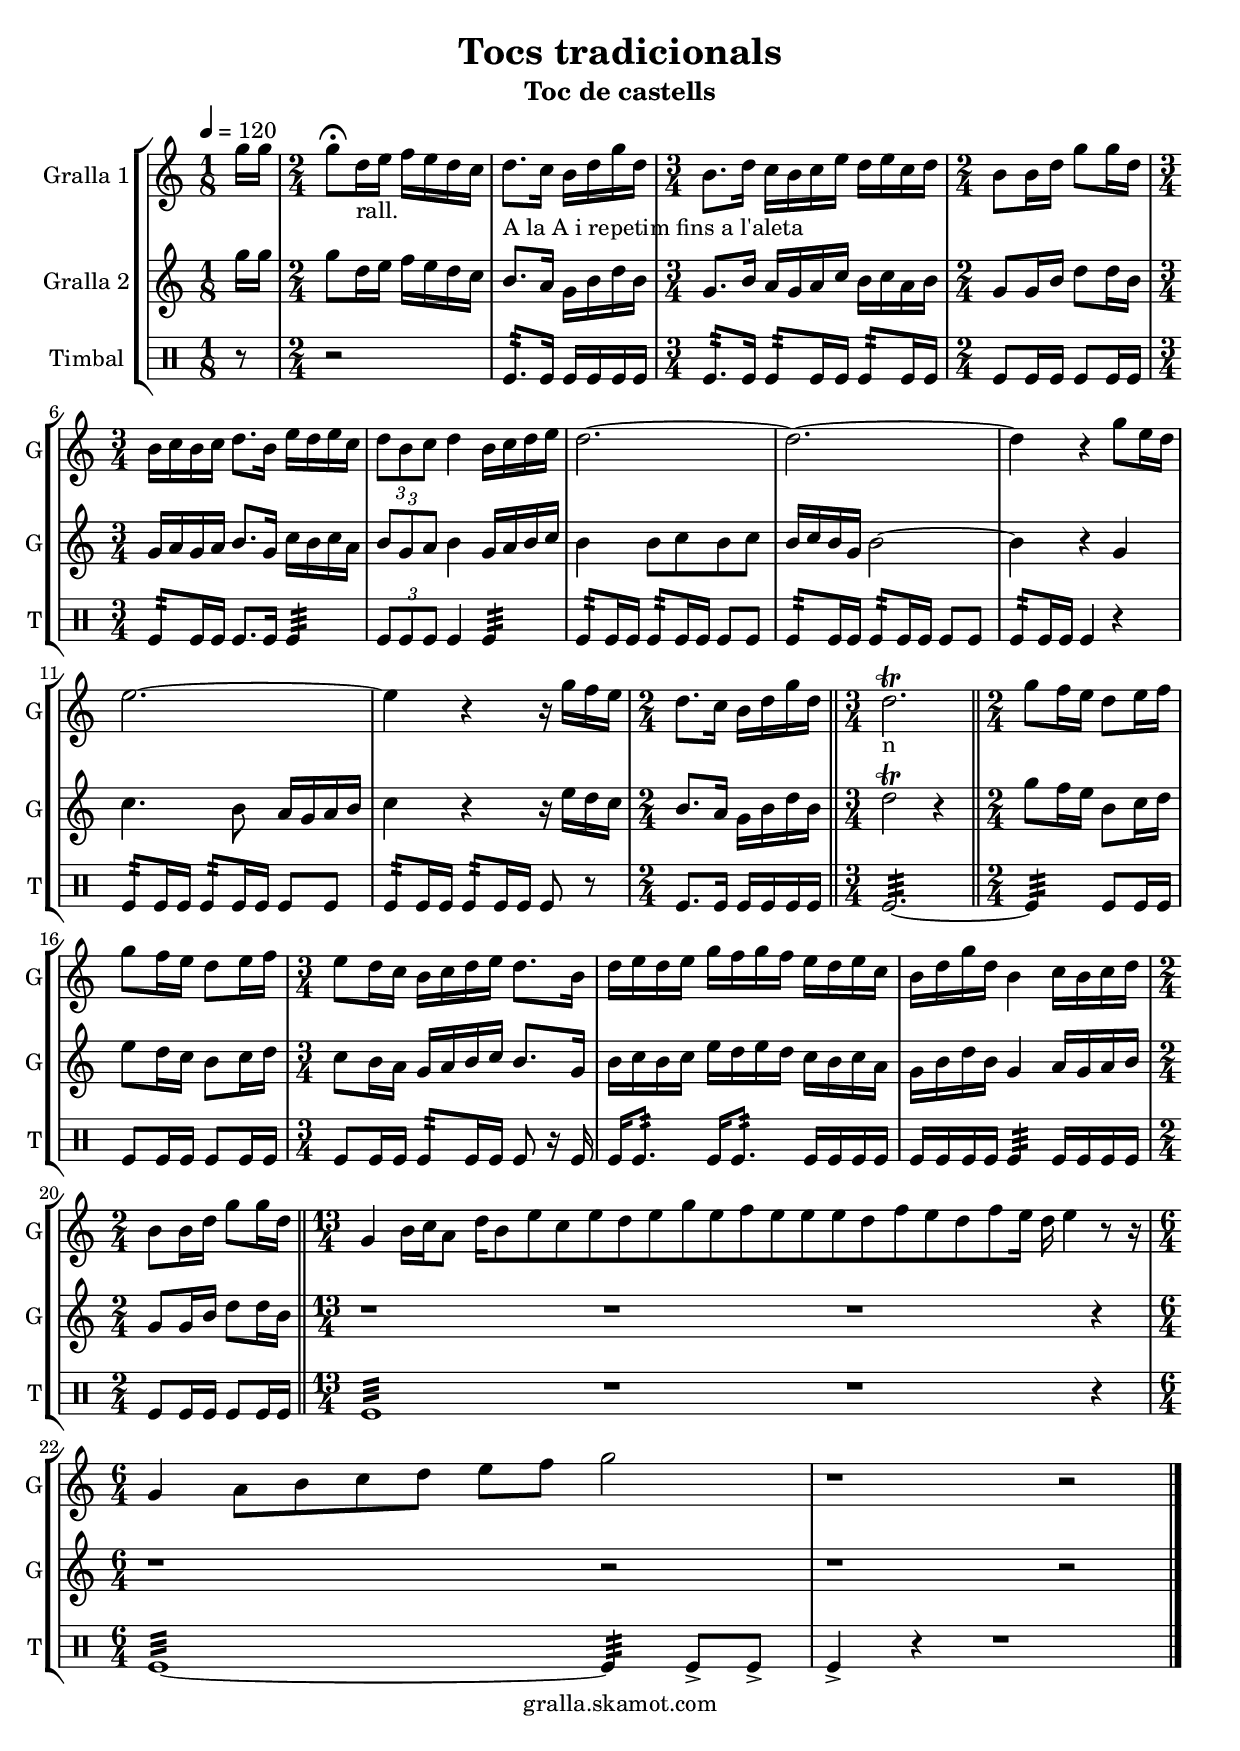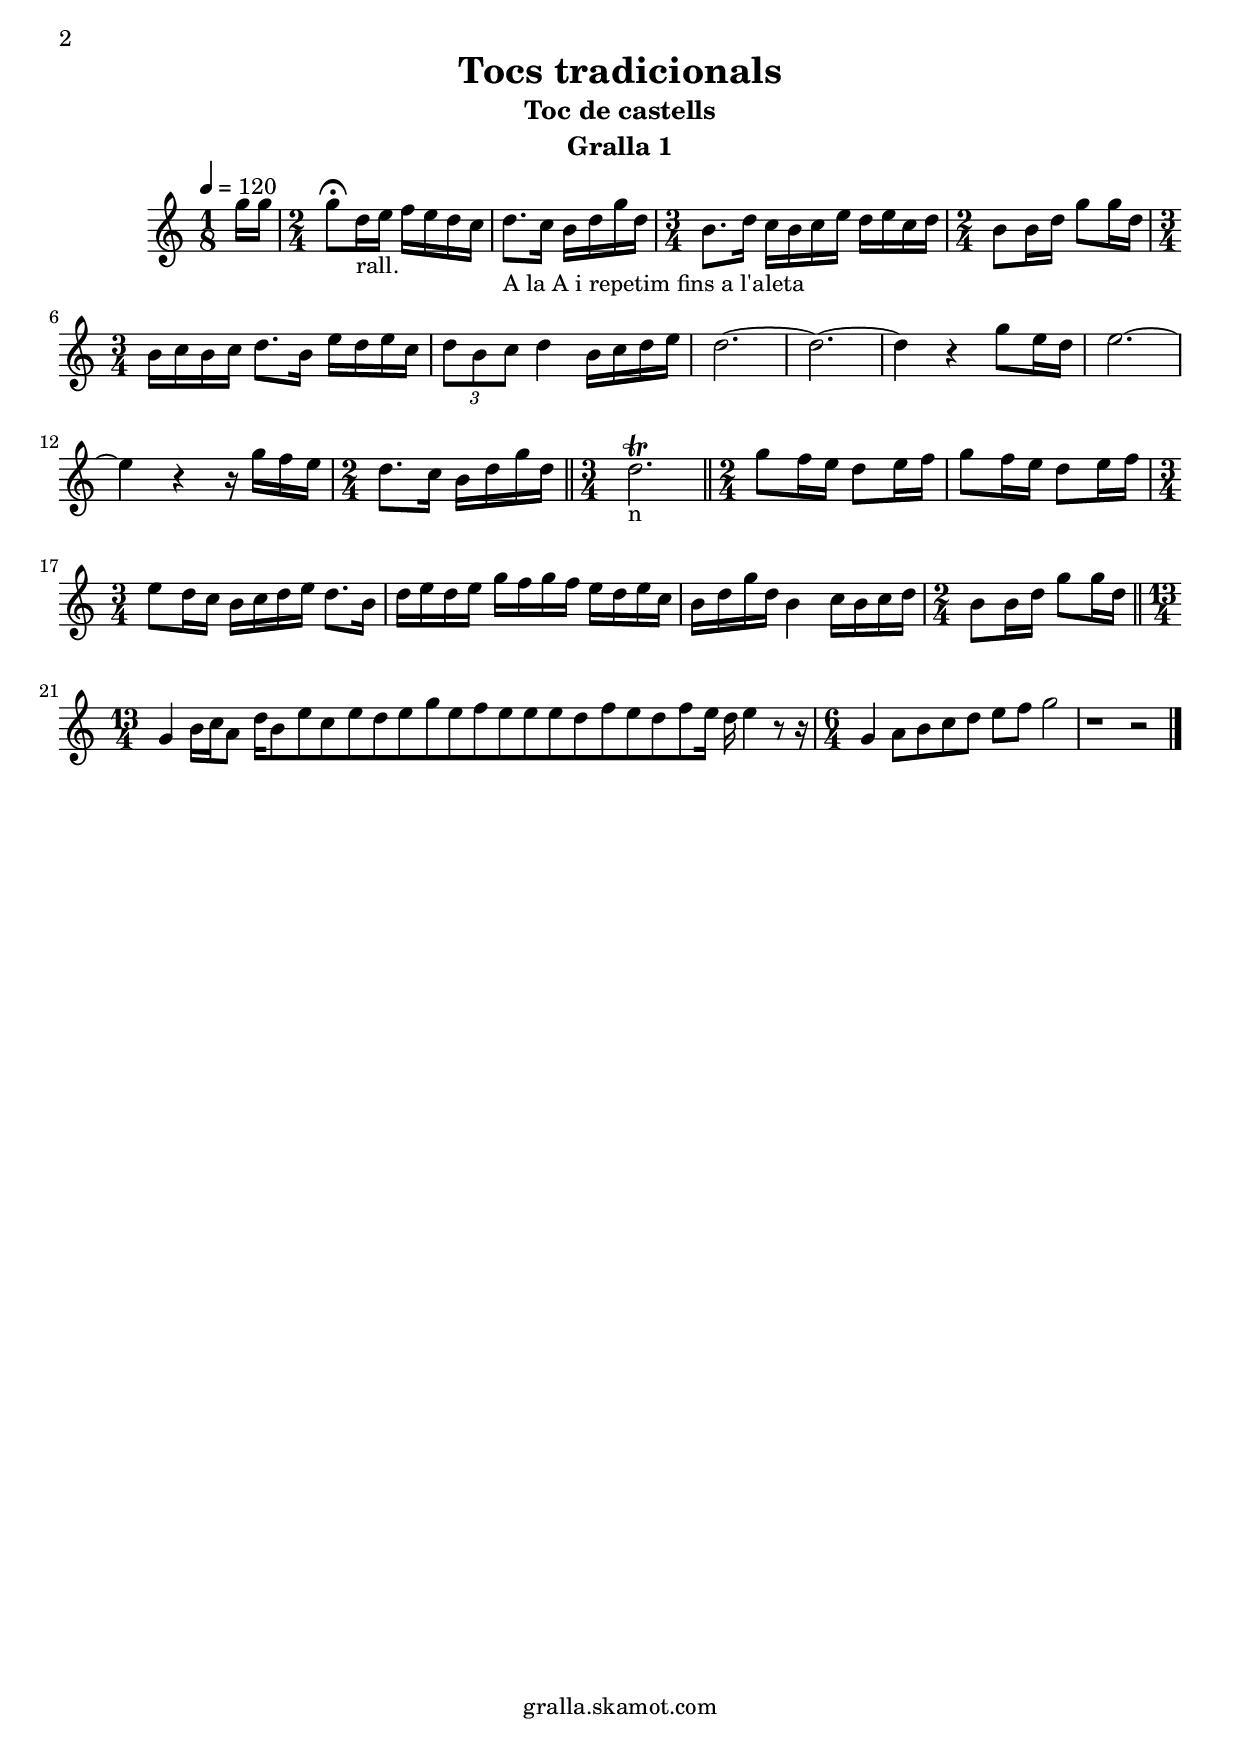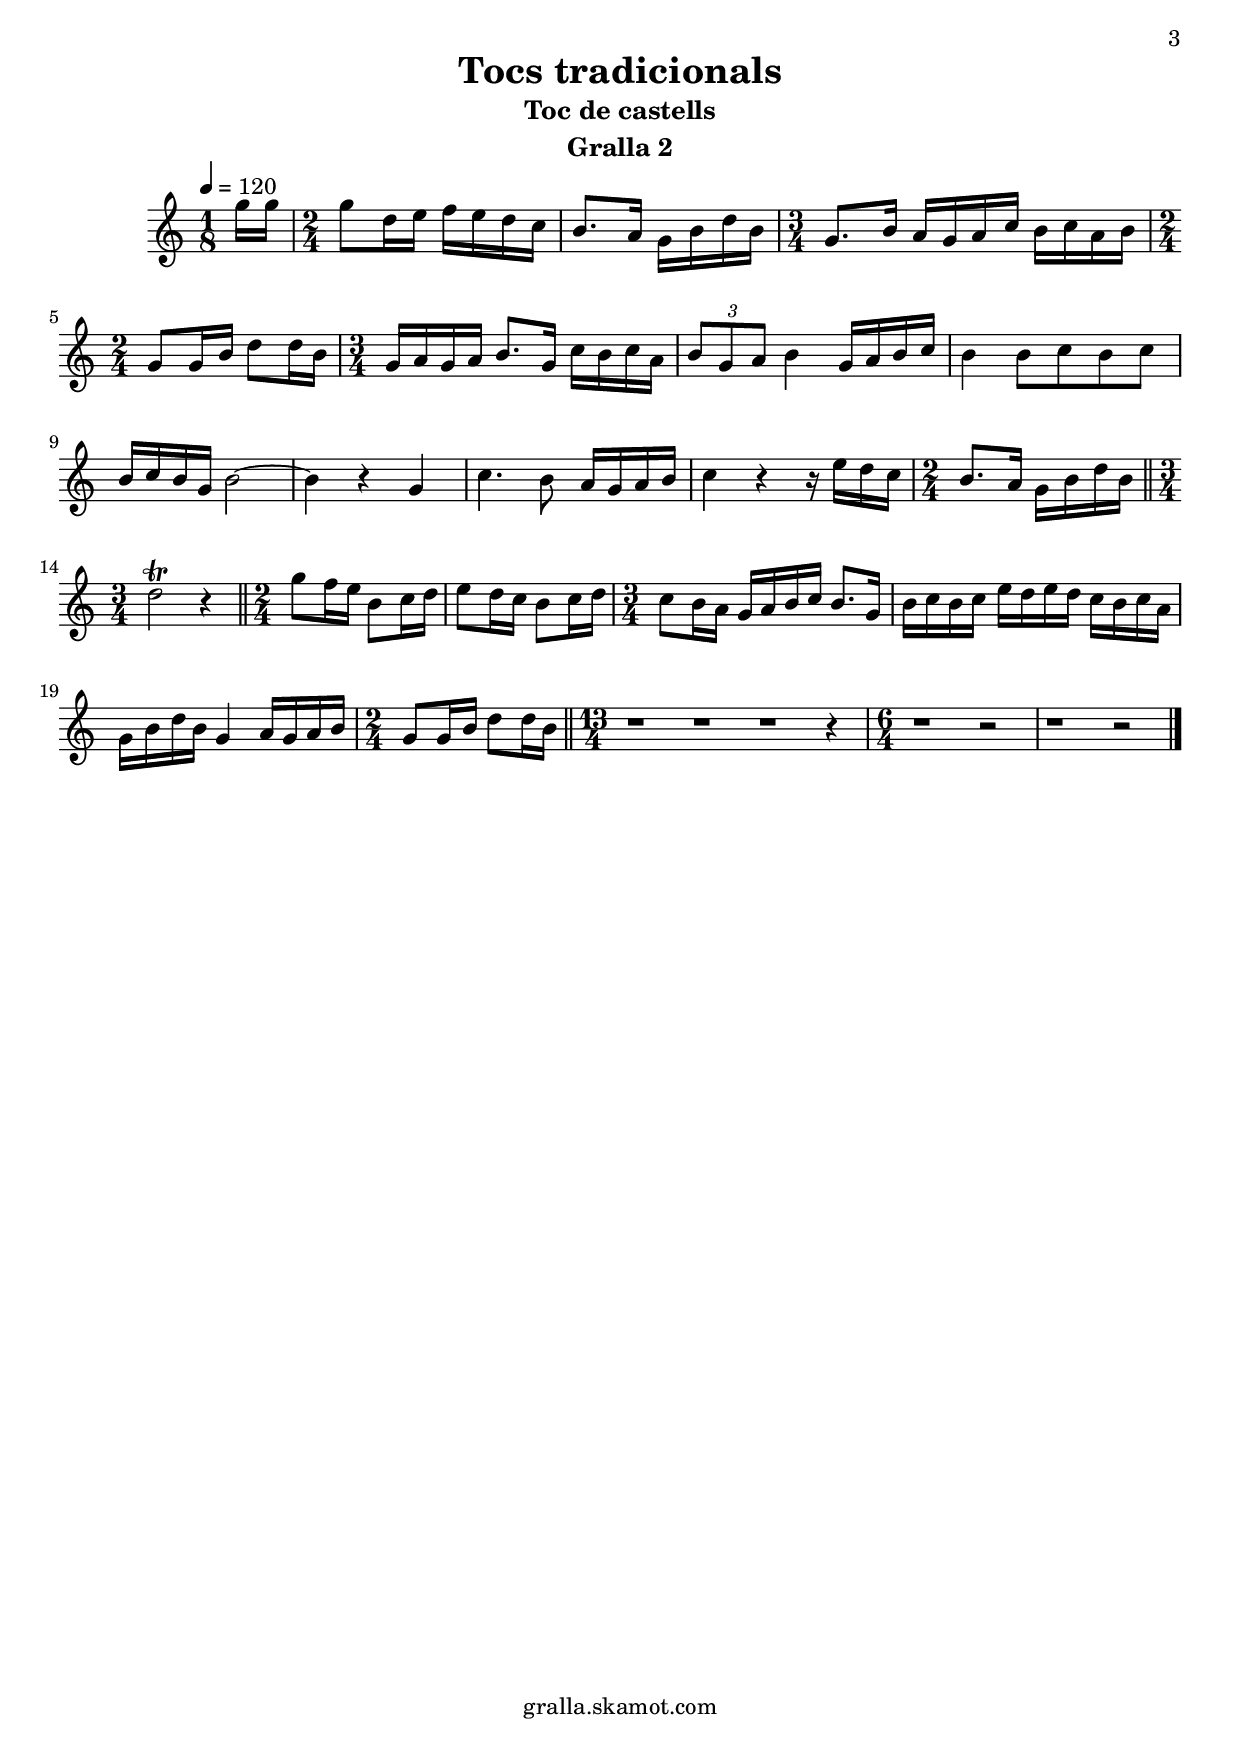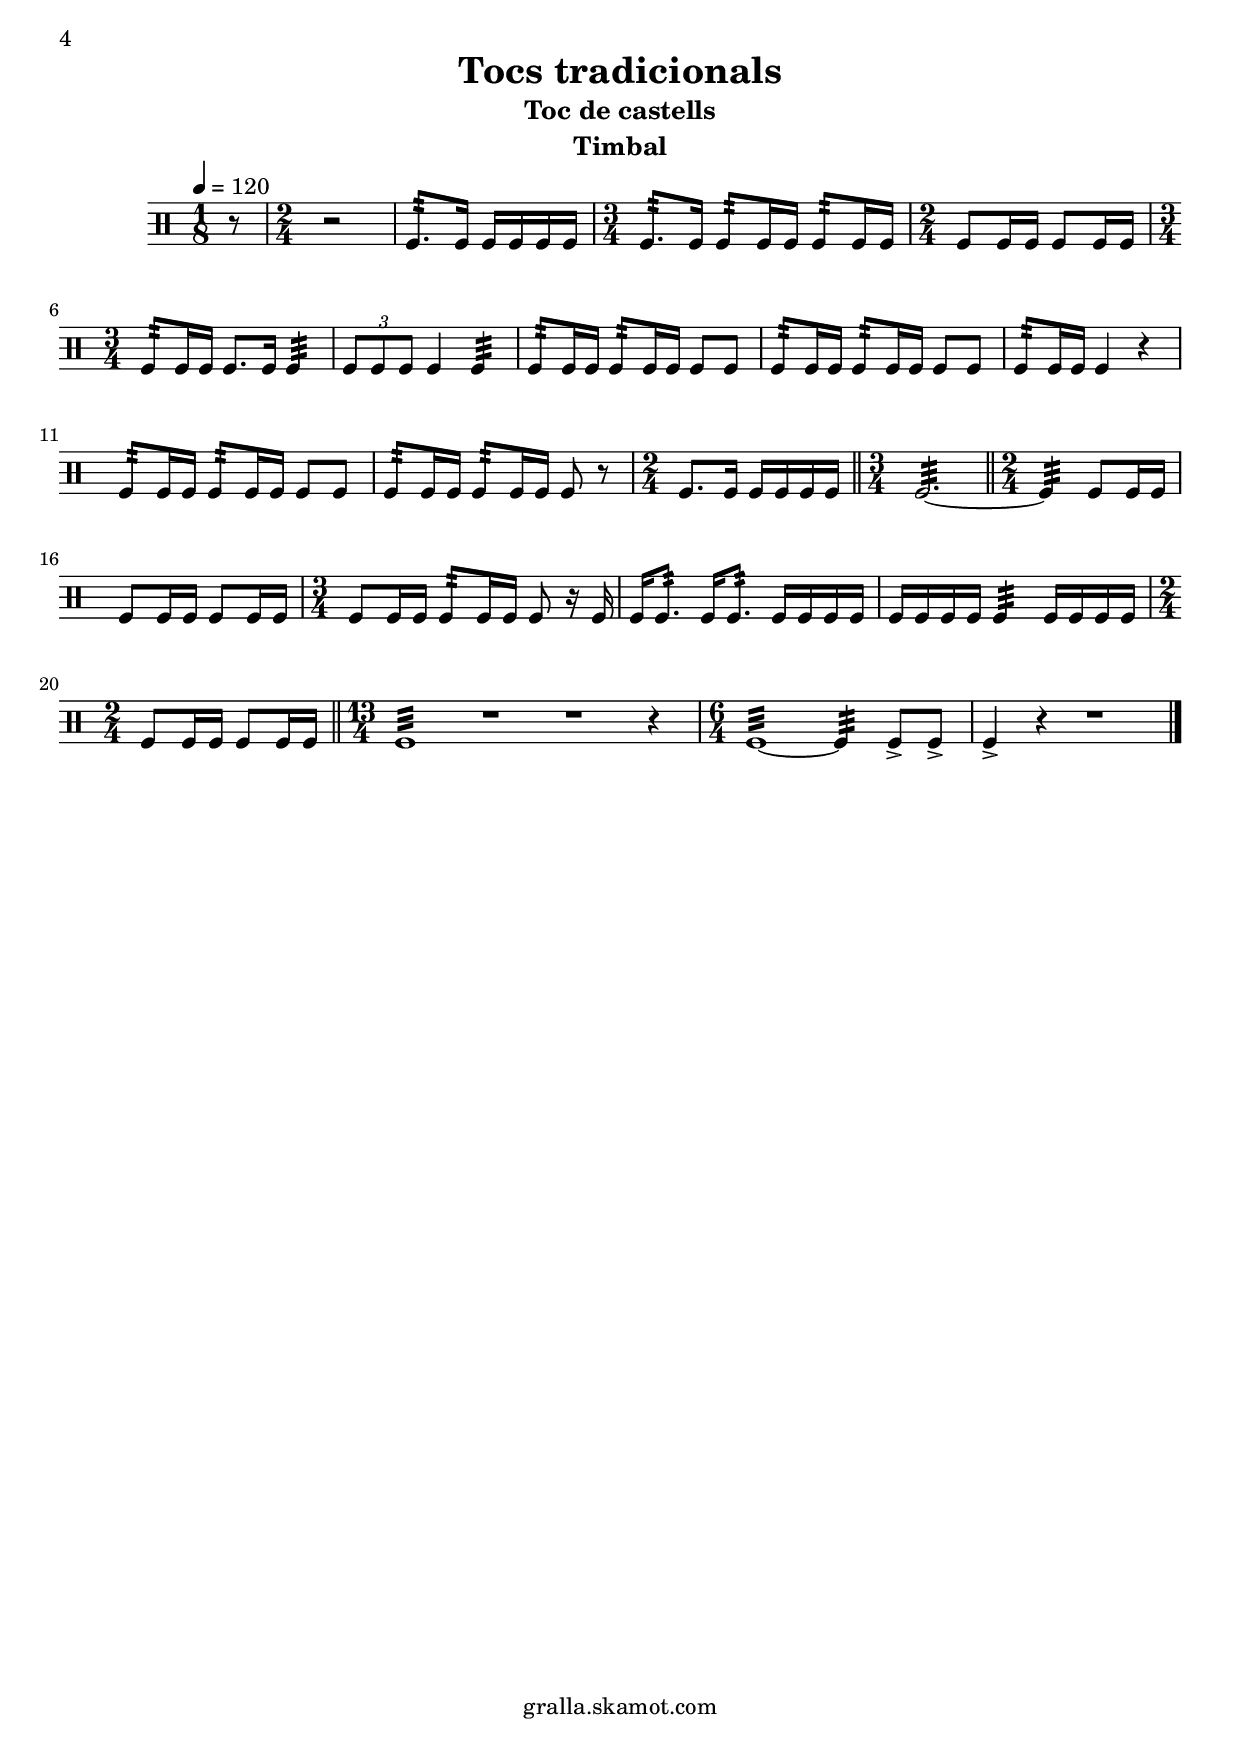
\version "2.16.2"

\header {
  dedication=""
  title="Tocs tradicionals"
  subtitle="Toc de castells"
  subsubtitle=""
  poet=""
  meter=""
  piece=""
  composer=""
  arranger=""
  opus=""
  instrument=""
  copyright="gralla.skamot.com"
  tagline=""
}

liniaroAa =
\relative g''
{
  \tempo 4=120
  \clef treble
  \key c \major
  \time 1/8
  g16 g  |
  \time 2/4   g8 \fermata d16 _"rall." e f e d c  |
  d8. _"A la A i repetim
fins a l'aleta" c16 b d g d  |
  \time 3/4   b8. _"" d16 c b c e d e c d  |
  %05
  \time 2/4   b8 b16 d g8 g16 d  |
  \time 3/4   b16 _"" c b c d8. b16 e d e c  |
  \times 2/3 { d8 b c } d4 b16 c d e  |
  d2. ~  |
  d2. ~  |
  %10
  d4 r g8 e16 d  |
  e2. ~  |
  e4 r r16 g f e  |
  \time 2/4   d8. c16 b d  g d  \bar "||"
  \time 3/4   d2.\trill _"n"  \bar "||"
  %15
  \time 2/4   g8 f16  e d8 e16  f  |
  g8 f16 e d8 e16 f  |
  \time 3/4   e8 d16 c b c d e d8. b16  |
  d16 e d e g f g f e d e c  |
  b16 d g d b4 c16 b c d  |
  %20
  \time 2/4   b8 b16 d g8 g16 d  \bar "||"
  \time 13/4   g,4 b16 c a8 d16 b8 e c e d e g e f e e e d f e d f e16 d e4 r8 r16  | % kompletite
  \time 6/4   g,4 a8 b c d e f g2  |
  r1 r2  \bar "|." % kompletite
}

liniaroAb =
\relative g''
{
  \tempo 4=120
  \clef treble
  \key c \major
  \time 1/8
  g16 g  |
  \time 2/4   g8 d16 e f e d c  |
  b8. a16 g b d b  |
  \time 3/4   g8. b16 a g a c b c a b  |
  %05
  \time 2/4   g8 g16 b d8 d16 b  |
  \time 3/4   g16 a g a b8. g16 c b c a  |
  \times 2/3 { b8 g a } b4 g16 a b c  |
  b4 b8 c b c  |
  b16 c b g b2 ~  |
  %10
  b4 r g  |
  c4. b8 a16 g a b  |
  c4 r r16 e d c  |
  \time 2/4   b8. a16 g b d b  \bar "||"
  \time 3/4   d2\trill r4  \bar "||" % kompletite
  %15
  \time 2/4   g8 f16 e b8 c16 d  |
  e8 d16 c b8 c16 d  |
  \time 3/4   c8 b16 a g a b c b8. g16  |
  b16 c b c e d e d c b c a  |
  g16 b d b g4 a16 g a b  |
  %20
  \time 2/4   g8 g16 b d8 d16 b  \bar "||"
  \time 13/4   r1 r1 r1 r4  | % kompletite
  \time 6/4   r1 r2  | % kompletite
  r1 r2  \bar "|." % kompletite
}

liniaroAc =
\drummode
{
  \tempo 4=120
  \time 1/8
  r8  |
  \time 2/4   r2  |
  tomfl8.:32 tomfl16 tomfl tomfl tomfl tomfl  |
  \time 3/4   tomfl8.:32 tomfl16 tomfl8:32 tomfl16 tomfl tomfl8:32 tomfl16 tomfl  |
  %05
  \time 2/4   tomfl8 tomfl16 tomfl tomfl8 tomfl16 tomfl  |
  \time 3/4   tomfl8:32 tomfl16 tomfl tomfl8. tomfl16 tomfl4:32  |
  \times 2/3 { tomfl8 tomfl tomfl } tomfl4 tomfl:32  |
  tomfl8:32 tomfl16 tomfl tomfl8:32 tomfl16 tomfl tomfl8 tomfl  |
  tomfl8:32 tomfl16 tomfl tomfl8:32 tomfl16 tomfl tomfl8 tomfl  |
  %10
  tomfl8:32 tomfl16 tomfl tomfl4 r  |
  tomfl8:32 tomfl16 tomfl tomfl8:32 tomfl16 tomfl tomfl8 tomfl  |
  tomfl8:32 tomfl16 tomfl tomfl8:32 tomfl16 tomfl tomfl8 r  |
  \time 2/4   tomfl8. tomfl16 tomfl tomfl tomfl tomfl  \bar "||"
  \time 3/4   tomfl2.:32 ~  \bar "||"
  %15
  \time 2/4   tomfl4:32 tomfl8 tomfl16 tomfl  |
  tomfl8 tomfl16 tomfl tomfl8 tomfl16 tomfl  |
  \time 3/4   tomfl8 tomfl16 tomfl tomfl8:32 tomfl16 tomfl  tomfl8 r16 tomfl  |
  tomfl16 tomfl8.:32  tomfl16 tomfl8.:32 tomfl16 tomfl tomfl tomfl  |
  tomfl16 tomfl tomfl tomfl tomfl4:32 tomfl16 tomfl tomfl tomfl  |
  %20
  \time 2/4   tomfl8 tomfl16 tomfl tomfl8 tomfl16 tomfl  \bar "||"
  \time 13/4   tomfl1:32 r1 r1 r4  | % kompletite
  \time 6/4   tomfl1:32 ~ tomfl4:32 tomfl8-> tomfl->  |
  tomfl4-> r r1  \bar "|." % kompletite
}

\bookpart {
  \score {
    \new StaffGroup {
      \override Score.RehearsalMark #'self-alignment-X = #LEFT
      <<
        \new Staff \with {instrumentName = #"Gralla 1" shortInstrumentName = #"G"} \liniaroAa
        \new Staff \with {instrumentName = #"Gralla 2" shortInstrumentName = #"G"} \liniaroAb
        \new DrumStaff \with {instrumentName = #"Timbal" shortInstrumentName = #"T"} \liniaroAc
      >>
    }
    \layout {}
  }
  \score { \unfoldRepeats
    \new StaffGroup {
      \override Score.RehearsalMark #'self-alignment-X = #LEFT
      <<
        \new Staff \with {instrumentName = #"Gralla 1" shortInstrumentName = #"G"} \liniaroAa
        \new Staff \with {instrumentName = #"Gralla 2" shortInstrumentName = #"G"} \liniaroAb
        \new DrumStaff \with {instrumentName = #"Timbal" shortInstrumentName = #"T"} \liniaroAc
      >>
    }
    \midi {
      \set Staff.midiInstrument = "oboe"
      \set DrumStaff.midiInstrument = "drums"
    }
  }
}

\bookpart {
  \header {instrument="Gralla 1"}
  \score {
    \new StaffGroup {
      \override Score.RehearsalMark #'self-alignment-X = #LEFT
      <<
        \new Staff \liniaroAa
      >>
    }
    \layout {}
  }
  \score { \unfoldRepeats
    \new StaffGroup {
      \override Score.RehearsalMark #'self-alignment-X = #LEFT
      <<
        \new Staff \liniaroAa
      >>
    }
    \midi {
      \set Staff.midiInstrument = "oboe"
      \set DrumStaff.midiInstrument = "drums"
    }
  }
}

\bookpart {
  \header {instrument="Gralla 2"}
  \score {
    \new StaffGroup {
      \override Score.RehearsalMark #'self-alignment-X = #LEFT
      <<
        \new Staff \liniaroAb
      >>
    }
    \layout {}
  }
  \score { \unfoldRepeats
    \new StaffGroup {
      \override Score.RehearsalMark #'self-alignment-X = #LEFT
      <<
        \new Staff \liniaroAb
      >>
    }
    \midi {
      \set Staff.midiInstrument = "oboe"
      \set DrumStaff.midiInstrument = "drums"
    }
  }
}

\bookpart {
  \header {instrument="Timbal"}
  \score {
    \new StaffGroup {
      \override Score.RehearsalMark #'self-alignment-X = #LEFT
      <<
        \new DrumStaff \liniaroAc
      >>
    }
    \layout {}
  }
  \score { \unfoldRepeats
    \new StaffGroup {
      \override Score.RehearsalMark #'self-alignment-X = #LEFT
      <<
        \new DrumStaff \liniaroAc
      >>
    }
    \midi {
      \set Staff.midiInstrument = "oboe"
      \set DrumStaff.midiInstrument = "drums"
    }
  }
}

